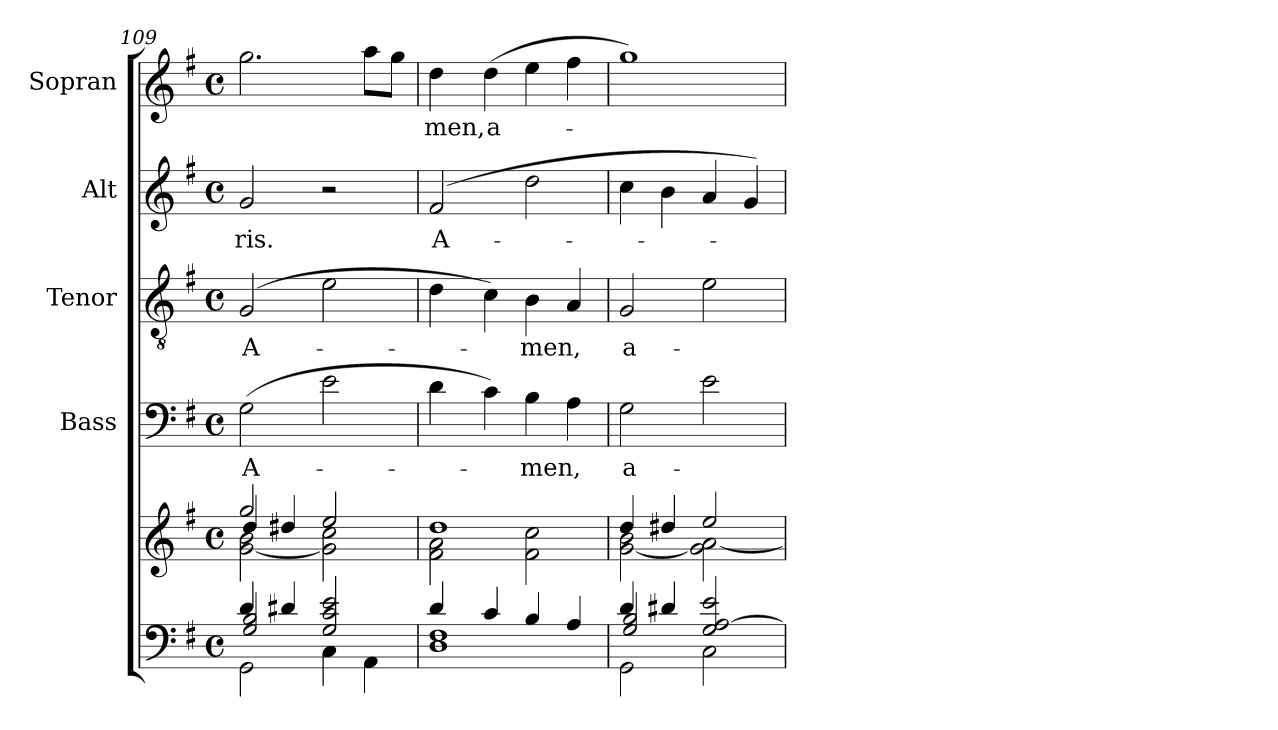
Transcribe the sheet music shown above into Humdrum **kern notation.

**kern	**kern	**kern	**text	**kern	**text	**kern	**text	**kern	**text
*part5	*part5	*part4	*part4	*part3	*part3	*part2	*part2	*part1	*part1
*staff6	*staff5	*staff4	*staff4	*staff3	*staff3	*staff2	*staff2	*staff1	*staff1
*	*	*I"Bass	*	*I"Tenor	*	*I"Alt	*	*I"Sopran	*
*	*	*I'B.	*	*I'T.	*	*I'A.	*	*I'S.	*
*clefF4	*clefG2	*clefF4	*	*clefGv2	*	*clefG2	*	*clefG2	*
*k[f#]	*k[f#]	*k[f#]	*	*k[f#]	*	*k[f#]	*	*k[f#]	*
*G:	*G:	*G:	*	*G:	*	*G:	*	*G:	*
*M4/4	*M4/4	*M4/4	*	*M4/4	*	*M4/4	*	*M4/4	*
*met(c)	*met(c)	*met(c)	*	*met(c)	*	*met(c)	*	*met(c)	*
=109	=109	=109	=109	=109	=109	=109	=109	=109	=109
*^	*^	*	*	*	*	*	*	*	*
*	*^	*	*^	*	*	*	*	*	*	*	*
!	!	!	!	!	!	!	!LO:LY:b	!	!LO:LY:b	!	!LO:LY:b	!	!
4d/	2GG\	2G/ 2B/	2gg/	[<2g\ 2b\	4dd/	(>2G\	A-	(2G/	A-	2g/	-ris.	2.gg\	.
4d#X/	.	.	.	.	4dd#X/	.	.	.	.	.	.	.	.
2G/ 2c/ 2e/	4C\	2ryy	2ee/	2g\] 2cc\	2ryy	2e\	.	2e\	.	2r	.	.	.
.	4AA\	.	.	.	.	.	.	.	.	.	.	8aa\L	.
.	.	.	.	.	.	.	.	.	.	.	.	8gg\J	.
*	*v	*v	*	*	*	*	*	*	*	*	*	*	*
*	*	*	*v	*v	*	*	*	*	*	*	*	*
=110	=110	=110	=110	=110	=110	=110	=110	=110	=110	=110	=110
!	!	!	!	!	!	!	!	!	!LO:LY:b	!	!LO:LY:b
4d/	1D 1F#	1dd	2f#\ 2a\	4d\	.	4d\	.	(2f#/	A-	4dd\	-men,
!	!	!	!	!	!	!	!	!	!	!	!LO:LY:b
4c/	.	.	.	4c\)	.	4c\)	.	.	.	(>4dd\	a-
!	!	!	!	!	!LO:LY:b	!	!LO:LY:b	!	!	!	!
4B/	.	.	2f#\ 2cc\	4B\	-men,	4B\	-men,	2dd\	.	4ee\	.
4A/	.	.	.	4A\	.	4A/	.	.	.	4ff#\	.
=111	=111	=111	=111	=111	=111	=111	=111	=111	=111	=111	=111
*	*^	*	*	*	*	*	*	*	*	*	*
!	!	!	!	!	!	!LO:LY:b	!	!LO:LY:b	!	!	!	!
4d/	2GG\	2G/ 2B/	4dd/	[<2g\ 2b\	2G\	a-	2G/	a-	4cc\	.	1gg)	.
4d#X/	.	.	4dd#X/	.	.	.	.	.	4b\	.	.	.
2G/ [>2A/ 2e/	2C\	2ryy	2ee/	2g\] [<2a\	2e\	.	2e\	.	4a/	.	.	.
.	.	.	.	.	.	.	.	.	4g/)	.	.	.
*v	*v	*v	*	*	*	*	*	*	*	*	*	*
*	*v	*v	*	*	*	*	*	*	*	*
=	=	=	=	=	=	=	=	=	=
*-	*-	*-	*-	*-	*-	*-	*-	*-	*-
